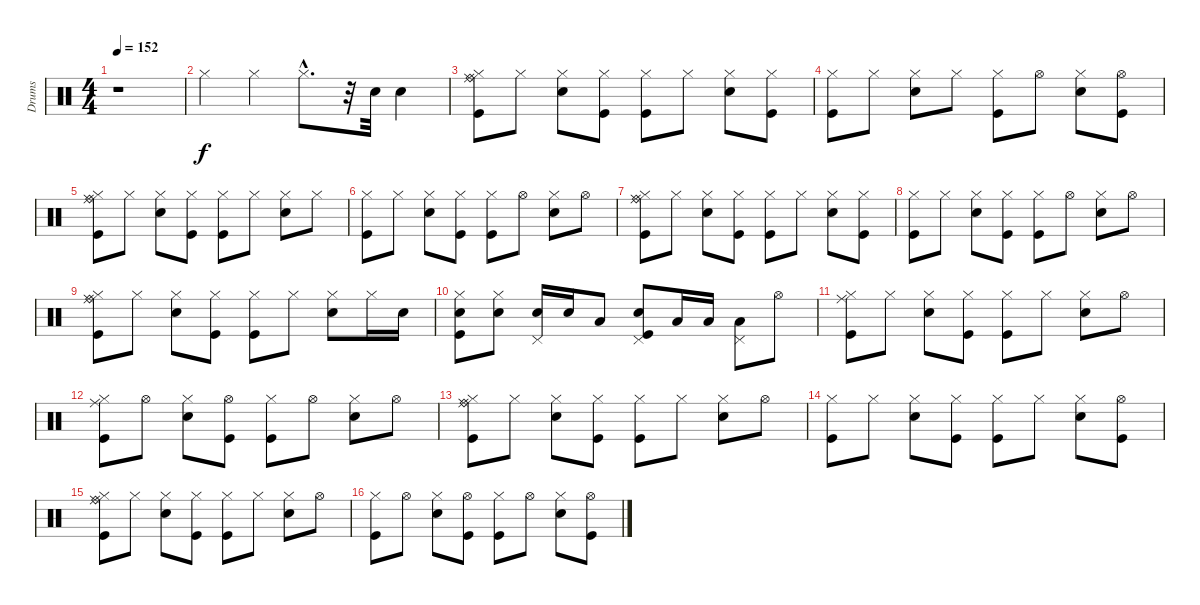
\track ("Drums" "Drums") {instrument percussion}
\staff {score}
\articulation defaults
\ts (4 4)
\tempo 152
\clef neutral
\ks c
r.1{dy f} |
"Hi-Hat (closed)".4 "Hi-Hat (closed)".4 "Hi-Hat (closed)"{hac}.8{d} r.32 "Snare (hit) 2".32 "Snare (hit) 2".4 |
("Kick (hit)" "Hi-Hat (closed)" "Ride (middle)" "Ride (bell)").8 "Hi-Hat (closed)".8 ("Snare (hit) 2" "Hi-Hat (closed)").8 ("Kick (hit)" "Hi-Hat (closed)").8 ("Kick (hit)" "Hi-Hat (closed)").8 "Hi-Hat (closed)".8 ("Snare (hit) 2" "Hi-Hat (closed)").8 ("Kick (hit)" "Hi-Hat (closed)").8 |
("Kick (hit)" "Hi-Hat (closed)").8 "Hi-Hat (closed)".8 ("Snare (hit) 2" "Hi-Hat (closed)").8 "Hi-Hat (closed)".8 ("Kick (hit)" "Hi-Hat (closed)").8 "Hi-Hat (open)".8 ("Snare (hit) 2" "Hi-Hat (closed)").8 ("Kick (hit)" "Hi-Hat (open)").8 |
("Kick (hit)" "Hi-Hat (closed)" "Ride (middle)" "Ride (bell)").8 "Hi-Hat (closed)".8 ("Snare (hit) 2" "Hi-Hat (closed)").8 ("Kick (hit)" "Hi-Hat (closed)").8 ("Kick (hit)" "Hi-Hat (closed)").8 "Hi-Hat (closed)".8 ("Snare (hit) 2" "Hi-Hat (closed)").8 "Hi-Hat (closed)".8 |
("Kick (hit)" "Hi-Hat (closed)").8 "Hi-Hat (closed)".8 ("Snare (hit) 2" "Hi-Hat (closed)").8 ("Kick (hit)" "Hi-Hat (closed)").8 ("Kick (hit)" "Hi-Hat (closed)").8 "Hi-Hat (open)".8 ("Snare (hit) 2" "Hi-Hat (closed)").8 "Hi-Hat (open)".8 |
("Kick (hit)" "Hi-Hat (closed)" "Ride (middle)" "Ride (bell)").8 "Hi-Hat (closed)".8 ("Snare (hit) 2" "Hi-Hat (closed)").8 ("Kick (hit)" "Hi-Hat (closed)").8 ("Kick (hit)" "Hi-Hat (closed)").8 "Hi-Hat (closed)".8 ("Snare (hit) 2" "Hi-Hat (closed)").8 ("Kick (hit)" "Hi-Hat (closed)").8 |
("Kick (hit)" "Hi-Hat (closed)").8 "Hi-Hat (closed)".8 ("Snare (hit) 2" "Hi-Hat (closed)").8 ("Kick (hit)" "Hi-Hat (closed)").8 ("Kick (hit)" "Hi-Hat (closed)").8 "Hi-Hat (open)".8 ("Snare (hit) 2" "Hi-Hat (closed)").8 "Hi-Hat (open)".8 |
("Hi-Hat (closed)" "Ride (middle)" "Kick (hit)" "Ride (bell)").8 "Hi-Hat (closed)".8 ("Snare (hit) 2" "Hi-Hat (closed)").8 ("Kick (hit)" "Hi-Hat (closed)").8 ("Kick (hit)" "Hi-Hat (closed)").8 "Hi-Hat (closed)".8 ("Snare (hit) 2" "Hi-Hat (closed)").8 "Hi-Hat (closed)".16 "Snare (hit) 2".16 |
("Hi-Hat (closed)" "Kick (hit)" "Snare (hit) 2").8 ("Snare (hit) 2" "Hi-Hat (closed)").8 ("Snare (hit) 2" "Pedal Hi-Hat (hit)").16 "Snare (hit) 2".16 "Low Floor Tom (hit)".8 ("Kick (hit)" "Snare (hit) 2" "Pedal Hi-Hat (hit)").8 "Low Tom (hit)".16 "Low Tom (hit)".16 ("Low Floor Tom (hit)" "Pedal Hi-Hat (hit)").8 "Hi-Hat (open)".8 |
("Kick (hit)" "Hi-Hat (closed)" "Ride (middle)").8 "Hi-Hat (closed)".8 ("Snare (hit) 2" "Hi-Hat (closed)").8 ("Kick (hit)" "Hi-Hat (closed)").8 ("Kick (hit)" "Hi-Hat (closed)").8 "Hi-Hat (closed)".8 ("Snare (hit) 2" "Hi-Hat (closed)").8 "Hi-Hat (open)".8 |
("Ride (middle)" "Kick (hit)" "Hi-Hat (closed)").8 "Hi-Hat (open)".8 ("Snare (hit) 2" "Hi-Hat (closed)").8 ("Kick (hit)" "Hi-Hat (open)").8 ("Kick (hit)" "Hi-Hat (closed)").8 "Hi-Hat (open)".8 ("Snare (hit) 2" "Hi-Hat (closed)").8 "Hi-Hat (open)".8 |
("Hi-Hat (closed)" "Ride (middle)" "Kick (hit)" "Ride (bell)").8 "Hi-Hat (closed)".8 ("Snare (hit) 2" "Hi-Hat (closed)").8 ("Kick (hit)" "Hi-Hat (closed)").8 ("Kick (hit)" "Hi-Hat (closed)").8 "Hi-Hat (closed)".8 ("Snare (hit) 2" "Hi-Hat (closed)").8 "Hi-Hat (open)".8 |
("Kick (hit)" "Hi-Hat (closed)").8 "Hi-Hat (closed)".8 ("Snare (hit) 2" "Hi-Hat (closed)").8 ("Kick (hit)" "Hi-Hat (closed)").8 ("Kick (hit)" "Hi-Hat (closed)").8 "Hi-Hat (closed)".8 ("Snare (hit) 2" "Hi-Hat (closed)").8 ("Kick (hit)" "Hi-Hat (open)").8 |
("Ride (bell)" "Kick (hit)" "Ride (middle)" "Hi-Hat (closed)").8 "Hi-Hat (closed)".8 ("Snare (hit) 2" "Hi-Hat (closed)").8 ("Kick (hit)" "Hi-Hat (closed)").8 ("Kick (hit)" "Hi-Hat (closed)").8 "Hi-Hat (closed)".8 ("Snare (hit) 2" "Hi-Hat (closed)").8 "Hi-Hat (open)".8 |
("Kick (hit)" "Hi-Hat (closed)").8 "Hi-Hat (open)".8 ("Snare (hit) 2" "Hi-Hat (closed)").8 ("Kick (hit)" "Hi-Hat (open)").8 ("Kick (hit)" "Hi-Hat (closed)").8 "Hi-Hat (open)".8 ("Snare (hit) 2" "Hi-Hat (closed)").8 ("Kick (hit)" "Hi-Hat (open)").8
